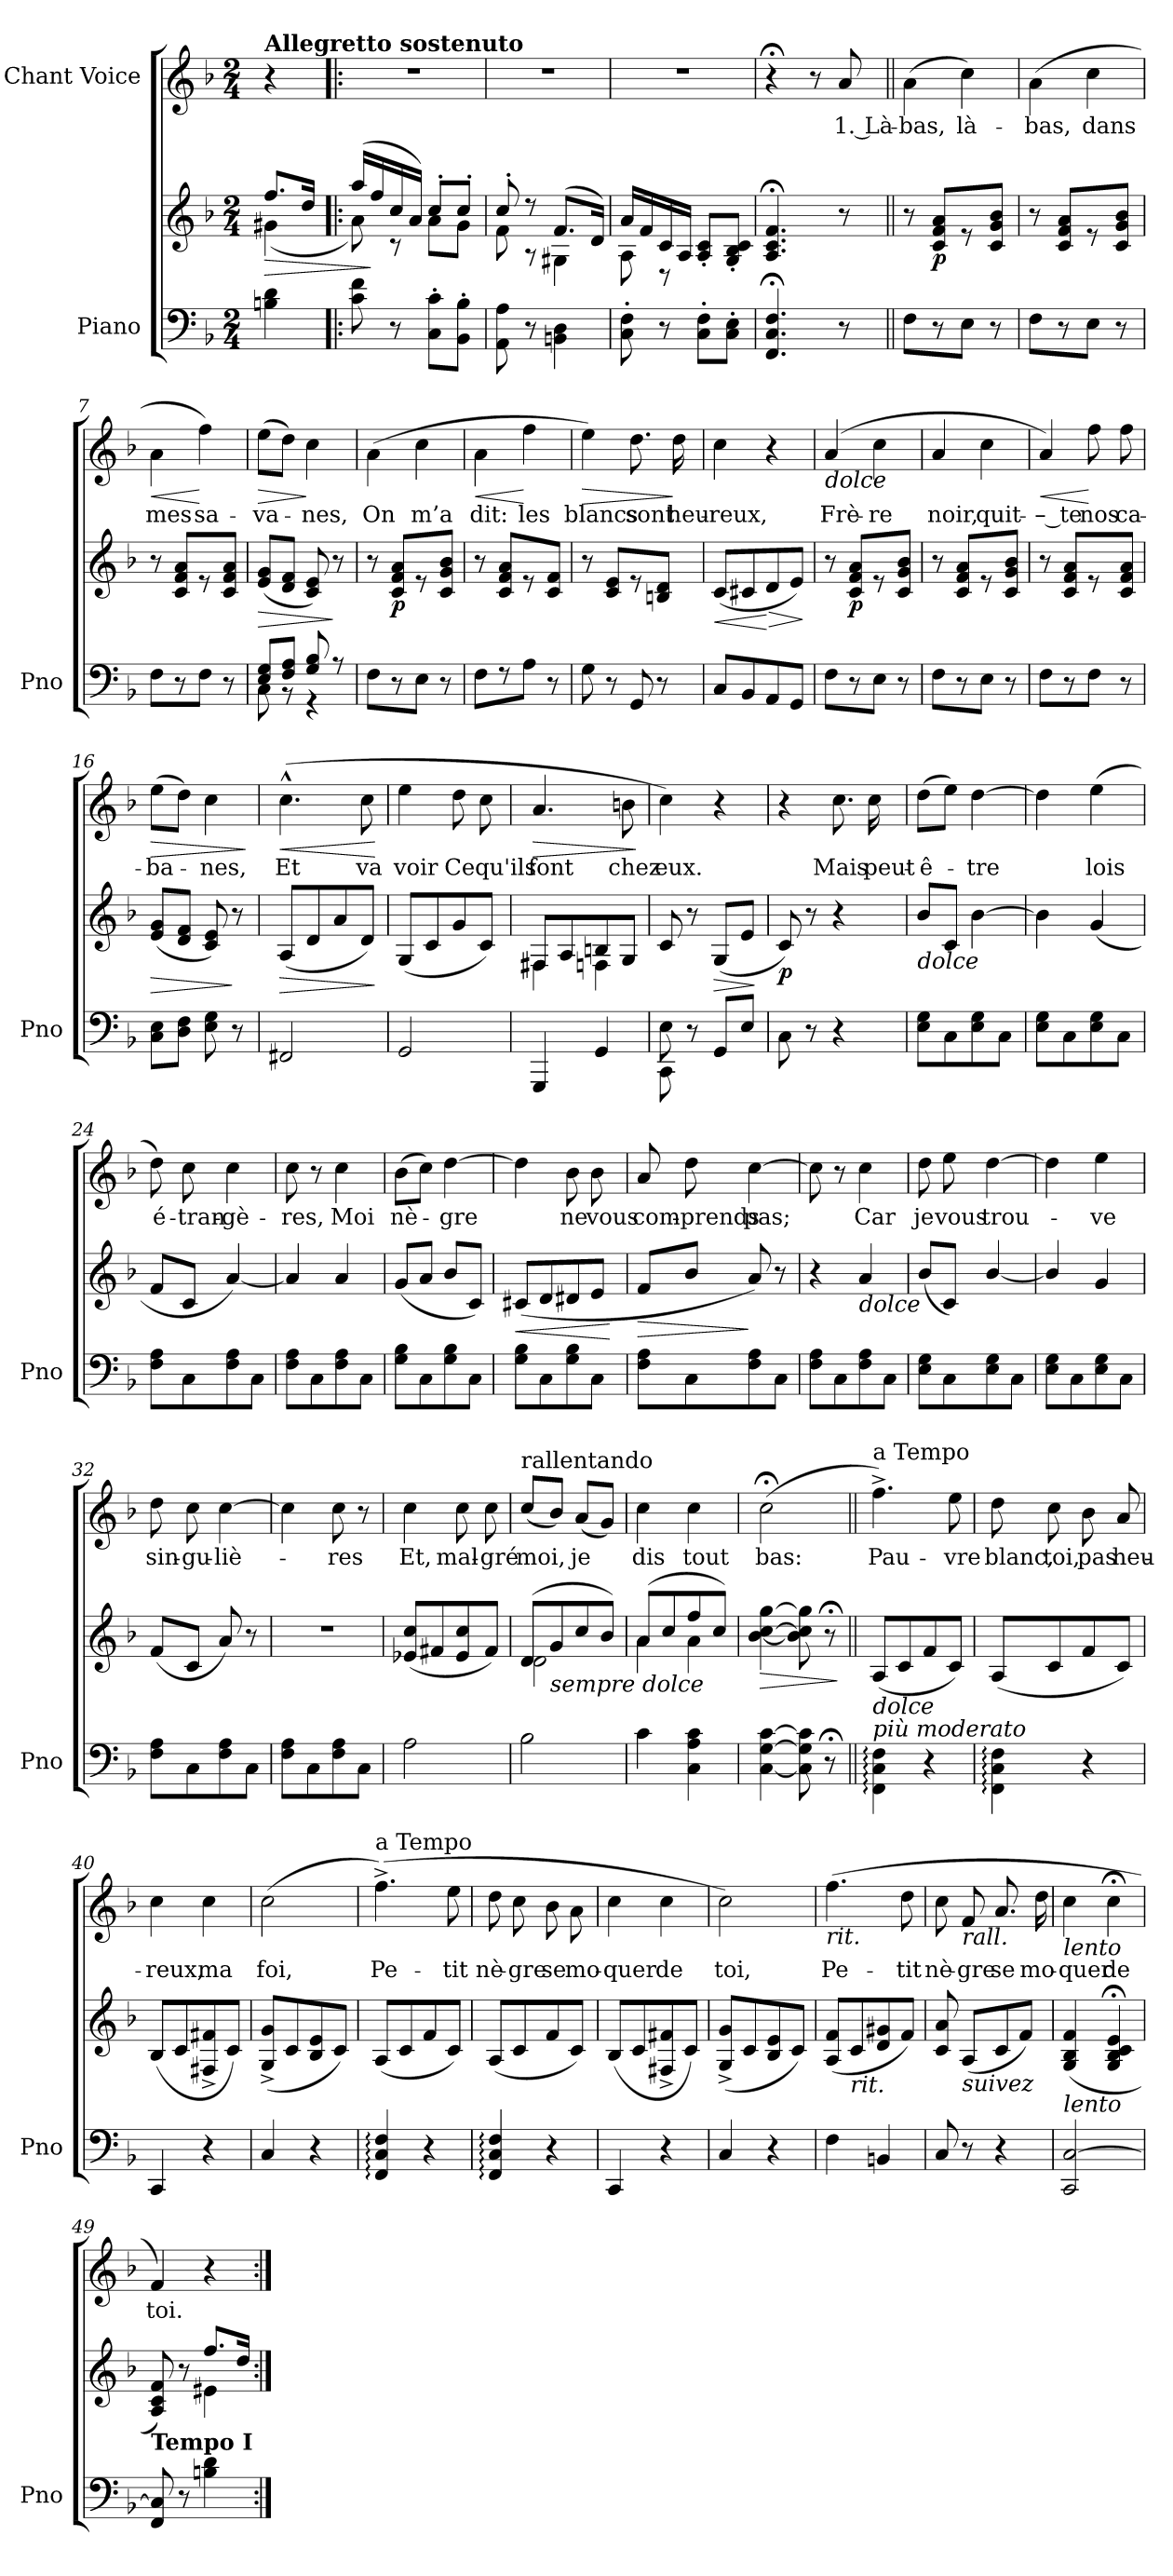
**kern	**kern	**dynam	**kern	**text	**dynam
*part2	*part2	*part2	*part1	*part1	*part1
*staff3	*staff2	*staff2/3	*staff1	*staff1	*staff1
*I"Piano	*	*	*I"Chant Voice	*	*
*I'Pno	*	*	*	*	*
*clefF4	*clefG2	*	*clefG2	*	*
*k[b-]	*k[b-]	*	*k[b-]	*	*
*M2/4	*M2/4	*	*M2/4	*	*
=	=	=	=	=	=
!	!	!	!LO:TX:a:B:t=Allegretto sostenuto	!	!
!	!	!LO:HP:b	!	!	!
*	*^	*	*	*	*
4Bn\ 4d\	8.ff/L	(4g#X\	>	4r	.	.
.	16dd/Jk	.	.	.	.	.
=1!|:	=1!|:	=1!|:	=1!|:	=1!|:	=1!|:	=1!|:
8c\ 8f\	(<16aa/LL	8a\)	.	2r	.	.
.	16ff/	.	]	.	.	.
8r	16cc/	8r	.	.	.	.
.	16a/JJ)	.	.	.	.	.
8C\' 8c\'L	8cc'/L	8a\L	.	.	.	.
8BB-\' 8B-\'J	8cc'/J	8g\J	.	.	.	.
=2	=2	=2	=2	=2	=2	=2
8AA\ 8A\	8cc'/	8f\	.	2r	.	.
8r	8r	8r	.	.	.	.
4BBn\ 4D\	(<8.f/L	4G#X\	.	.	.	.
.	16d/Jk)	.	.	.	.	.
=3	=3	=3	=3	=3	=3	=3
8C\' 8F\'	16a/LL	8A\	.	2r	.	.
.	16f/	.	.	.	.	.
8r	16c/	8r	.	.	.	.
.	16A/JJ	.	.	.	.	.
8C\' 8F\'L	8A/'> 8c/'>L	4ryy	.	.	.	.
8C\' 8E\'J	8G/'> 8B-/'> 8c/'>J	.	.	.	.	.
*	*v	*v	*	*	*	*
=4	=4	=4	=4	=4	=4
4.FF/; 4.C/; 4.F/;	4.A/;< 4.c/;< 4.f/;<	.	4r;<	.	.
.	.	.	8r	.	.
!	!	!	!	!LO:LY:b	!
8r	8r	.	8a/	1. Là-	.
=5||	=5||	=5||	=5||	=5||	=5||
!	!	!	!	!LO:LY:b	!
8F\L	8r	.	(4a\	-bas,	.
!	!	!LO:DY:b	!	!	!
8r	8c/ 8f/ 8a/L	p	.	.	.
!	!	!	!	!LO:LY:b	!
8E\J	8r	.	4cc\)	là-	.
8r	8c/ 8g/ 8b-/J	.	.	.	.
=6	=6	=6	=6	=6	=6
!	!	!	!	!LO:LY:b	!
8F\L	8r	.	(4a\	-bas,	.
8r	8c/ 8f/ 8a/L	.	.	.	.
!	!	!	!	!LO:LY:b	!
8E\J	8r	.	4cc\	dans	.
8r	8c/ 8g/ 8b-/J	.	.	.	.
!!LO:LB:g=z
=7	=7	=7	=7	=7	=7
!	!	!	!	!LO:LY:b	!LO:HP:b
8F\L	8r	.	4a\	mes	<
8r	8c/ 8f/ 8a/L	.	.	.	.
!	!	!	!	!LO:LY:b	!
8F\J	8r	.	4ff\)	sa-	[
8r	8c/ 8f/ 8a/J	.	.	.	.
=8	=8	=8	=8	=8	=8
*^	*	*	*	*	*
!	!	!	!LO:HP:b	!	!LO:LY:b	!LO:HP:b
8E/ 8G/L	8C\	(>8e/ 8g/L	>	(8ee\L	-va-	>
8F/ 8A/J	8r	8d/ 8f/J	.	8dd\J)	.	.
!	!	!	!	!	!LO:LY:b	!
8G/ 8B-/	4r	8c/ 8e/)	.	4cc\	-nes,	]
8r	.	8r	]	.	.	.
*v	*v	*	*	*	*	*
=9	=9	=9	=9	=9	=9
!	!	!	!	!LO:LY:b	!
8F\L	8r	.	(4a\	On	.
!	!	!LO:DY:b	!	!	!
8r	8c/ 8f/ 8a/L	p	.	.	.
!	!	!	!	!LO:LY:b	!
8E\J	8r	.	4cc\	m’a	.
8r	8c/ 8g/ 8b-/J	.	.	.	.
=10	=10	=10	=10	=10	=10
!	!	!	!	!LO:LY:b	!LO:HP:b
8F\L	8r	.	4a\	dit:	<
8r	8c/ 8f/ 8a/L	.	.	.	.
!	!	!	!	!LO:LY:b	!
8A\J	8r	.	4ff\	les	[
8r	8c/ 8f/J	.	.	.	.
=11	=11	=11	=11	=11	=11
!	!	!	!	!LO:LY:b	!LO:HP:b
8G\	8r	.	4ee\)	blancs	>
8r	8c/ 8e/L	.	.	.	.
!	!	!	!	!LO:LY:b	!
8GG/	8r	.	8.dd\	sont	.
8r	8Bn/ 8d/J	.	.	.	.
!	!	!	!	!LO:LY:b	!
.	.	.	16dd\	heu-	]
=12	=12	=12	=12	=12	=12
!	!	!LO:HP:b	!	!LO:LY:b	!
8C/L	(8c/L	<	4cc\	-reux,	.
8BB-/	8c#X/	.	.	.	.
!	!	!LO:HP:n=1:b	!	!	!
8AA/	8d/	[ >	4r	.	.
8GG/J	8e/J)	.	.	.	.
.	.	]	.	.	.
=13	=13	=13	=13	=13	=13
!	!	!	!LO:TX:b:i:t=dolce	!	!
!	!	!	!	!LO:LY:b	!
8F\L	8r	.	(4a/	-Frè-	.
!	!	!LO:DY:b	!	!	!
8r	8c/ 8f/ 8a/L	p	.	.	.
!	!	!	!	!LO:LY:b	!
8E\J	8r	.	4cc\	-re	.
8r	8c/ 8g/ 8b-/J	.	.	.	.
=14	=14	=14	=14	=14	=14
!	!	!	!	!LO:LY:b	!
8F\L	8r	.	4a/	noir,	.
8r	8c/ 8f/ 8a/L	.	.	.	.
!	!	!	!	!LO:LY:b	!
8E\J	8r	.	4cc\	quit-	.
8r	8c/ 8g/ 8b-/J	.	.	.	.
!!LO:LB:g=z
=15	=15	=15	=15	=15	=15
!	!	!	!	!LO:LY:b	!LO:HP:b
8F\L	8r	.	4a/)	-– te	<
8r	8c/ 8f/ 8a/L	.	.	.	.
!	!	!	!	!LO:LY:b	!
8F\J	8r	.	8ff\	nos	[
!	!	!	!	!LO:LY:b	!
8r	8c/ 8f/ 8a/J	.	8ff\	ca-	.
=16	=16	=16	=16	=16	=16
!	!	!LO:HP:b	!	!LO:LY:b	!LO:HP:b
8C\ 8E\L	(8e/ 8g/L	>	(8ee\L	-ba-	>
8D\ 8F\J	8d/ 8f/J	.	8dd\J)	.	.
!	!	!	!	!LO:LY:b	!
8E\ 8G\	8c/ 8e/)	.	4cc\	-nes,	.
8r	8r	]	.	.	.
.	.	.	.	.	]
=17	=17	=17	=17	=17	=17
!	!	!LO:HP:b	!	!LO:LY:b	!LO:HP:b
2FF#X/	(8A/L	>	(4.cc^^\	Et	<
.	8d/	.	.	.	.
.	8a/	.	.	.	.
!	!	!	!	!LO:LY:b	!
.	8d/J)	.	8cc\	va	.
.	.	]	.	.	[
=18	=18	=18	=18	=18	=18
!	!	!	!	!LO:LY:b	!
2GG/	(8G/L	.	4ee\	voir	.
.	8c/	.	.	.	.
!	!	!	!	!LO:LY:b	!
.	8g/	.	8dd\	Ce	.
!	!	!	!	!LO:LY:b	!
.	8c/J)	.	8cc\	qu'ils	.
=19	=19	=19	=19	=19	=19
*	*^	*	*	*	*
!	!	!	!	!	!LO:LY:b	!LO:HP:b
4GGG/	8F#X/L	4F#\	.	4.a/	font	>
.	8A/	.	.	.	.	.
4GG/	8Bn/	4Fn\	.	.	.	.
!	!	!	!	!	!LO:LY:b	!
.	8G/J	.	.	8bn\	chez	.
*	*v	*v	*	*	*	*
.	.	.	.	.	]
=20	=20	=20	=20	=20	=20
*^	*	*	*	*	*
!	!	!	!	!	!LO:LY:b	!
8E\	8CC\	8c/	.	4cc\)	eux.	.
4.ryy	8r	8r	.	.	.	.
!	!	!	!LO:HP:b	!	!	!
.	8GG/L	(8G/L	>	4r	.	.
.	8E/J	8e/J	.	.	.	.
*v	*v	*	*	*	*	*
.	.	]	.	.	.
=21	=21	=21	=21	=21	=21
!	!	!LO:DY:b	!	!	!
8C\	8c/)	p	4r	.	.
8r	8r	.	.	.	.
!	!	!	!	!LO:LY:b	!
4r	4r	.	8.cc\	Mais	.
!	!	!	!	!LO:LY:b	!
.	.	.	16cc\	peut-	.
=22	=22	=22	=22	=22	=22
!	!LO:TX:b:i:t=dolce	!	!	!	!
!	!	!	!	!LO:LY:b	!
8E\ 8G\L	8b-/L	.	(8dd\L	-ê-	.
8C\	8c/J	.	8ee\J)	.	.
!	!	!	!	!LO:LY:b	!
8E\ 8G\	[4b-\	.	[4dd\	-tre	.
8C\J	.	.	.	.	.
=23	=23	=23	=23	=23	=23
8E\ 8G\L	4b-\]	.	4dd\]	.	.
8C\	.	.	.	.	.
!	!	!	!	!LO:LY:b	!
8E\ 8G\	(4g/	.	(4ee\	lois	.
8C\J	.	.	.	.	.
!!LO:LB:g=z
=24	=24	=24	=24	=24	=24
!	!	!	!	!LO:LY:b	!
8F\ 8A\L	8f/L	.	8dd\)	é-	.
!	!	!	!	!LO:LY:b	!
8C\	8c/J	.	8cc\	-tran-	.
!	!	!	!	!LO:LY:b	!
8F\ 8A\	[4a/)	.	4cc\	-gè-	.
8C\J	.	.	.	.	.
=25	=25	=25	=25	=25	=25
!	!	!	!	!LO:LY:b	!
8F\ 8A\L	4a/]	.	8cc\	-res,	.
8C\	.	.	8r	.	.
!	!	!	!	!LO:LY:b	!
8F\ 8A\	4a/	.	4cc\	Moi	.
8C\J	.	.	.	.	.
=26	=26	=26	=26	=26	=26
!	!	!	!	!LO:LY:b	!
8G\ 8B-\L	(8g/L	.	(8b-\L	nè-	.
8C\	8a/J	.	8cc\J)	.	.
!	!	!	!	!LO:LY:b	!
8G\ 8B-\	8b-/L	.	[4dd\	-gre	.
8C\J	8c/J)	.	.	.	.
=27	=27	=27	=27	=27	=27
!	!	!LO:HP:b	!	!	!
8G\ 8B-\L	(<8c#X/L	<	4dd\]	.	.
8C\	8d/	.	.	.	.
!	!	!	!	!LO:LY:b	!
8G\ 8B-\	8d#X/	.	8b-\	ne	.
!	!	!	!	!LO:LY:b	!
8C\J	8e/J	.	8b-\	vous	.
.	.	[	.	.	.
=28	=28	=28	=28	=28	=28
!	!	!LO:HP:b	!	!LO:LY:b	!
8F\ 8A\L	8f/L	>	8a/	com-	.
!	!	!	!	!LO:LY:b	!
8C\	8b-/J	.	8dd\	-prends	.
!	!	!	!	!LO:LY:b	!
8F\ 8A\	8a/)	]	[4cc\	pas;	.
8C\J	8r	.	.	.	.
=29	=29	=29	=29	=29	=29
8F\ 8A\L	4r	.	8cc\]	.	.
8C\	.	.	8r	.	.
!	!LO:TX:b:i:t=dolce	!	!	!	!
!	!	!	!	!LO:LY:b	!
8F\ 8A\	4a/	.	4cc\	Car	.
8C\J	.	.	.	.	.
=30	=30	=30	=30	=30	=30
!	!	!	!	!LO:LY:b	!
8E\ 8G\L	(8b-/L	.	8dd\	je	.
!	!	!	!	!LO:LY:b	!
8C\	8c/J)	.	8ee\	vous	.
!	!	!	!	!LO:LY:b	!
8E\ 8G\	[>4b-/	.	[4dd\	trou-	.
8C\J	.	.	.	.	.
=31	=31	=31	=31	=31	=31
8E\ 8G\L	4b-/]	.	4dd\]	.	.
8C\	.	.	.	.	.
!	!	!	!	!LO:LY:b	!
8E\ 8G\	4g/	.	4ee\	-ve	.
8C\J	.	.	.	.	.
=32	=32	=32	=32	=32	=32
!	!	!	!	!LO:LY:b	!
8F\ 8A\L	(8f/L	.	8dd\	sin-	.
!	!	!	!	!LO:LY:b	!
8C\	8c/J	.	8cc\	-gu-	.
!	!	!	!	!LO:LY:b	!
8F\ 8A\	8a/)	.	[4cc\	-liè-	.
8C\J	8r	.	.	.	.
!!LO:LB:g=z
=33	=33	=33	=33	=33	=33
8F\ 8A\L	2r	.	4cc\]	.	.
8C\	.	.	.	.	.
!	!	!	!	!LO:LY:b	!
8F\ 8A\	.	.	8cc\	-res	.
8C\J	.	.	8r	.	.
=34	=34	=34	=34	=34	=34
!	!	!	!	!LO:LY:b	!
2A\	(8e-X/ 8cc/L	.	4cc\	Et,	.
.	8f#X/	.	.	.	.
!	!	!	!	!LO:LY:b	!
.	8e-/ 8cc/	.	8cc\	mal-	.
!	!	!	!	!LO:LY:b	!
.	8f#/J)	.	8cc\	-gré	.
=35	=35	=35	=35	=35	=35
!	!	!	!LO:TX:a:t=rallentando	!	!
!	!LO:TX:b:t=rallentando	!	!	!	!
!	!LO:N:head=open	!	!	!LO:LY:b	!
*	*^	*	*	*	*
2B-\	(<8d/L	2d\	.	(8cc/L	moi,	.
!	!LO:TX:b:i:t=sempre dolce	!	!	!	!	!
.	8g/	.	.	8b-/J)	.	.
!	!	!	!	!	!LO:LY:b	!
.	8cc/	.	.	(8a/L	je	.
.	8b-/J)	.	.	8g/J)	.	.
=36	=36	=36	=36	=36	=36	=36
!	!	!	!	!	!LO:LY:b	!
4c\	(<8a/L	4a\	.	4cc\	dis	.
.	8cc/	.	.	.	.	.
!	!	!	!	!	!LO:LY:b	!
4C\ 4A\ 4c\	8ff/	4a\	.	4cc\	tout	.
.	8cc/J)	.	.	.	.	.
*	*v	*v	*	*	*	*
=37	=37	=37	=37	=37	=37
!	!	!LO:HP:b	!	!LO:LY:b	!
[>4C\ [4G\ [4c\	[4b-\ [4cc\ [4gg\	>	(2cc;<\	bas:	.
8C\] 8G\] 8c\]	8b-\] 8cc\] 8gg\]	.	.	.	.
8r;<	8r;<	.	.	.	.
.	.	]	.	.	.
=38||	=38||	=38||	=38||	=38||	=38||
!	!	!	!LO:TX:a:t=a Tempo	!	!
!	!LO:TX:b:i:t=dolce	!	!	!	!
!	!LO:TX:b:i:t=più moderato	!	!	!	!
!	!	!	!	!LO:LY:b	!
4FF\:: 4C\:: 4F\::	(8A/L	.	4.ff^\)	Pau-	.
.	8c/	.	.	.	.
4r	8f/	.	.	.	.
!	!	!	!	!LO:LY:b	!
.	8c/J)	.	8ee\	-vre	.
=39	=39	=39	=39	=39	=39
!	!	!	!	!LO:LY:b	!
4FF\:: 4C\:: 4F\::	(8A/L	.	8dd\	blanc,	.
!	!	!	!	!LO:LY:b	!
.	8c/	.	8cc\	toi,	.
!	!	!	!	!LO:LY:b	!
4r	8f/	.	8b-\	pas	.
!	!	!	!	!LO:LY:b	!
.	8c/J)	.	8a/	heu-	.
=40	=40	=40	=40	=40	=40
!	!	!	!	!LO:LY:b	!
4CC/	(8B-/L	.	4cc\	-reux,	.
.	8c/	.	.	.	.
!	!	!	!	!LO:LY:b	!
4r	8F#X/^> 8f#X/^>	.	4cc\	ma	.
.	8c/J)	.	.	.	.
=41	=41	=41	=41	=41	=41
!	!	!	!	!LO:LY:b	!
4C/	(8G/^> 8g/^>L	.	(2cc\	foi,	.
.	8c/	.	.	.	.
4r	8B-/ 8e/	.	.	.	.
.	8c/J)	.	.	.	.
!!LO:PB:g=z
=42	=42	=42	=42	=42	=42
!	!	!	!LO:TX:a:t=a Tempo	!	!
!	!	!	!	!LO:LY:b	!
4FF/:: 4C/:: 4F/::	(8A/L	.	(4.ff^\)	Pe-	.
.	8c/	.	.	.	.
4r	8f/	.	.	.	.
!	!	!	!	!LO:LY:b	!
.	8c/J)	.	8ee\	-tit	.
=43	=43	=43	=43	=43	=43
!	!	!	!	!LO:LY:b	!
4FF/:: 4C/:: 4F/::	(8A/L	.	8dd\	nè-	.
!	!	!	!	!LO:LY:b	!
.	8c/	.	8cc\	-gre	.
!	!	!	!	!LO:LY:b	!
4r	8f/	.	8b-\	se	.
!	!	!	!	!LO:LY:b	!
.	8c/J)	.	8a\	mo-	.
=44	=44	=44	=44	=44	=44
!	!	!	!	!LO:LY:b	!
4CC/	(8B-/L	.	4cc\	-quer	.
.	8c/	.	.	.	.
!	!	!	!	!LO:LY:b	!
4r	8F#X/^> 8f#X/^>	.	4cc\	de	.
.	8c/J)	.	.	.	.
=45	=45	=45	=45	=45	=45
!	!	!	!	!LO:LY:b	!
4C/	(8G/^> 8g/^>L	.	2cc\)	toi,	.
.	8c/	.	.	.	.
4r	8B-/ 8e/	.	.	.	.
.	8c/J)	.	.	.	.
=46	=46	=46	=46	=46	=46
!	!	!	!LO:TX:b:i:t=rit.	!	!
!	!	!	!	!LO:LY:b	!
4F\	(8A/ 8f/L	.	(4.ff\	Pe-	.
!	!LO:TX:b:i:t=rit.	!	!	!	!
.	8c/	.	.	.	.
4BBn/	8d/ 8g#X/	.	.	.	.
!	!	!	!	!LO:LY:b	!
.	8f/J)	.	8dd\	-tit	.
=47	=47	=47	=47	=47	=47
!	!	!	!	!LO:LY:b	!
8C/	8c/ 8a/	.	8cc\	nè-	.
!	!	!	!LO:TX:b:i:t=rall.	!	!
!	!LO:TX:b:i:t=suivez	!	!	!	!
!	!	!	!	!LO:LY:b	!
8r	(8A/L	.	8f/	-gre	.
!	!	!	!	!LO:LY:b	!
4r	8c/	.	8.a/	se	.
.	8f/J)	.	.	.	.
!	!	!	!	!LO:LY:b	!
.	.	.	16dd\	mo-	.
=48	=48	=48	=48	=48	=48
!	!	!	!LO:TX:b:i:t=lento	!	!
!	!LO:TX:b:i:t=lento	!	!	!	!
!	!	!	!	!LO:LY:b	!
2CC/ [2C/	(4G/ 4B-/ 4f/	.	4cc\	-quer	.
!	!	!	!	!LO:LY:b	!
.	4G/;< 4B-/;< 4c/;< 4e/;<	.	4cc;<\	de	.
=49	=49	=49	=49	=49	=49
*	*^	*	*	*	*
!	!LO:TX:b:B:t=Tempo I	!	!	!	!	!
!	!	!	!	!	!LO:LY:b	!
8FF/ 8C/]	8A/ 8c/ 8f/)	4ryy	.	4f/)	toi.	.
8r	8r	.	.	.	.	.
4Bn\ 4d\	8.ff/L	4e#X\	.	4r	.	.
.	16dd/Jk	.	.	.	.	.
*	*v	*v	*	*	*	*
=:|!	=:|!	=:|!	=:|!	=:|!	=:|!
*-	*-	*-	*-	*-	*-
